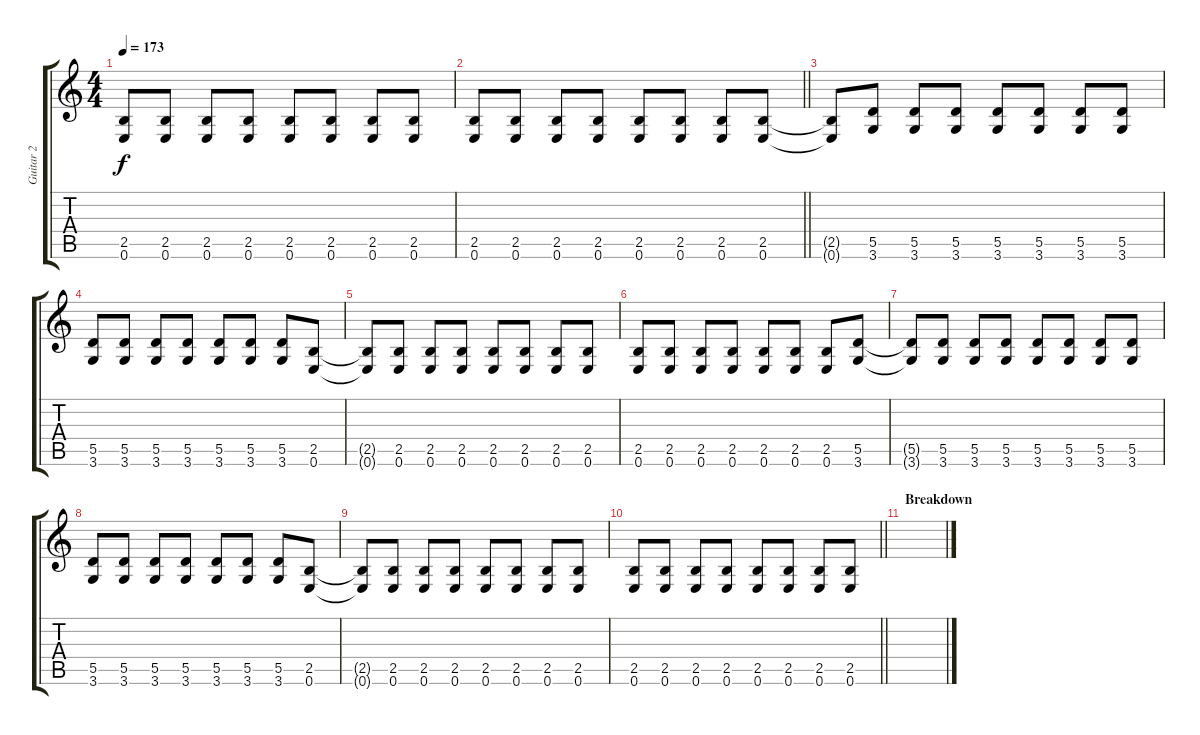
\track ("Guitar 2" "Guitar 2") {instrument distortionguitar}
\staff {score tabs}
\tuning (E4 B3 G3 D3 A2 E2) {hide}
\ts (4 4)
\tempo 173
\clef g2
\ks c
(2.5{t} 0.6{t}).8{dy f} (2.5 0.6).8 (2.5 0.6).8 (2.5 0.6).8 (2.5 0.6).8 (2.5 0.6).8 (2.5 0.6).8 (2.5 0.6).8 |
\barLineRight lightlight
(2.5 0.6).8 (2.5 0.6).8 (2.5 0.6).8 (2.5 0.6).8 (2.5 0.6).8 (2.5 0.6).8 (2.5 0.6).8 (2.5 0.6).8 |
(2.5{t} 0.6{t}).8 (5.5 3.6).8 (5.5 3.6).8 (5.5 3.6).8 (5.5 3.6).8 (5.5 3.6).8 (5.5 3.6).8 (5.5 3.6).8 |
(5.5 3.6).8 (5.5 3.6).8 (5.5 3.6).8 (5.5 3.6).8 (5.5 3.6).8 (5.5 3.6).8 (5.5 3.6).8 (2.5 0.6).8 |
(2.5{t} 0.6{t}).8 (2.5 0.6).8 (2.5 0.6).8 (2.5 0.6).8 (2.5 0.6).8 (2.5 0.6).8 (2.5 0.6).8 (2.5 0.6).8 |
(2.5 0.6).8 (2.5 0.6).8 (2.5 0.6).8 (2.5 0.6).8 (2.5 0.6).8 (2.5 0.6).8 (2.5 0.6).8 (5.5 3.6).8 |
(5.5{t} 3.6{t}).8 (5.5 3.6).8 (5.5 3.6).8 (5.5 3.6).8 (5.5 3.6).8 (5.5 3.6).8 (5.5 3.6).8 (5.5 3.6).8 |
(5.5 3.6).8 (5.5 3.6).8 (5.5 3.6).8 (5.5 3.6).8 (5.5 3.6).8 (5.5 3.6).8 (5.5 3.6).8 (2.5 0.6).8 |
(2.5{t} 0.6{t}).8 (2.5 0.6).8 (2.5 0.6).8 (2.5 0.6).8 (2.5 0.6).8 (2.5 0.6).8 (2.5 0.6).8 (2.5 0.6).8 |
\barLineRight lightlight
(2.5 0.6).8 (2.5 0.6).8 (2.5 0.6).8 (2.5 0.6).8 (2.5 0.6).8 (2.5 0.6).8 (2.5 0.6).8 (2.5 0.6).8 |
\section ("" "Breakdown")
